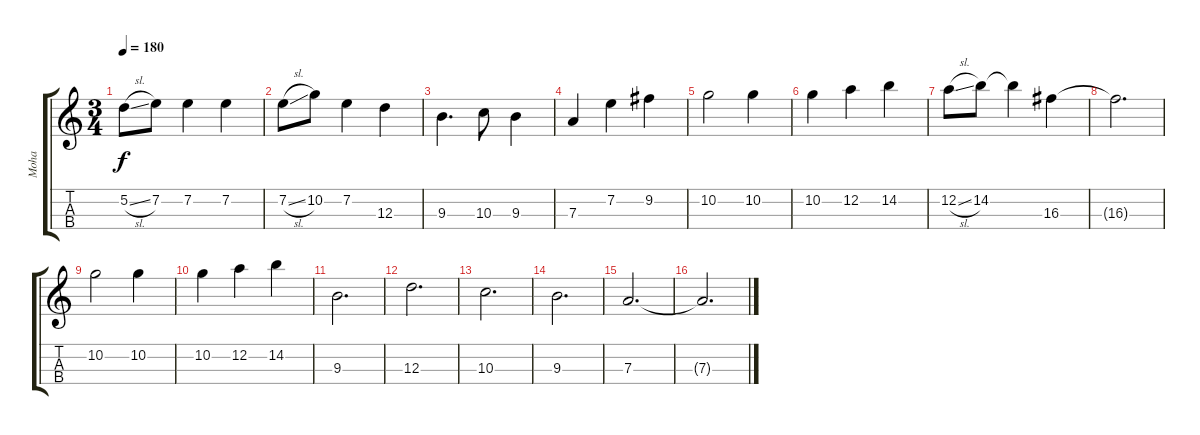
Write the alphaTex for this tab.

\track ("Moha" "Moha") {instrument violin}
\staff {score tabs}
\tuning (E5 A4 D4 G3) {hide}
\ts (3 4)
\tempo 180
\clef g2
\ks c
5.2{sl}.8{dy f} 7.2.8 7.2.4 7.2.4 |
7.2{sl}.8 10.2.8 7.2.4 12.3.4 |
9.3.4{d} 10.3.8 9.3.4 |
7.3.4 7.2.4 9.2.4 |
10.2.2 10.2.4 |
10.2.4 12.2.4 14.2.4 |
12.2{sl}.8 14.2.8 14.2{t}.4 16.3.4 |
16.3{t}.2{d} |
10.2.2 10.2.4 |
10.2.4 12.2.4 14.2.4 |
9.3.2{d} |
12.3.2{d} |
10.3.2{d} |
9.3.2{d} |
7.3.2{d} |
7.3{t}.2{d}
